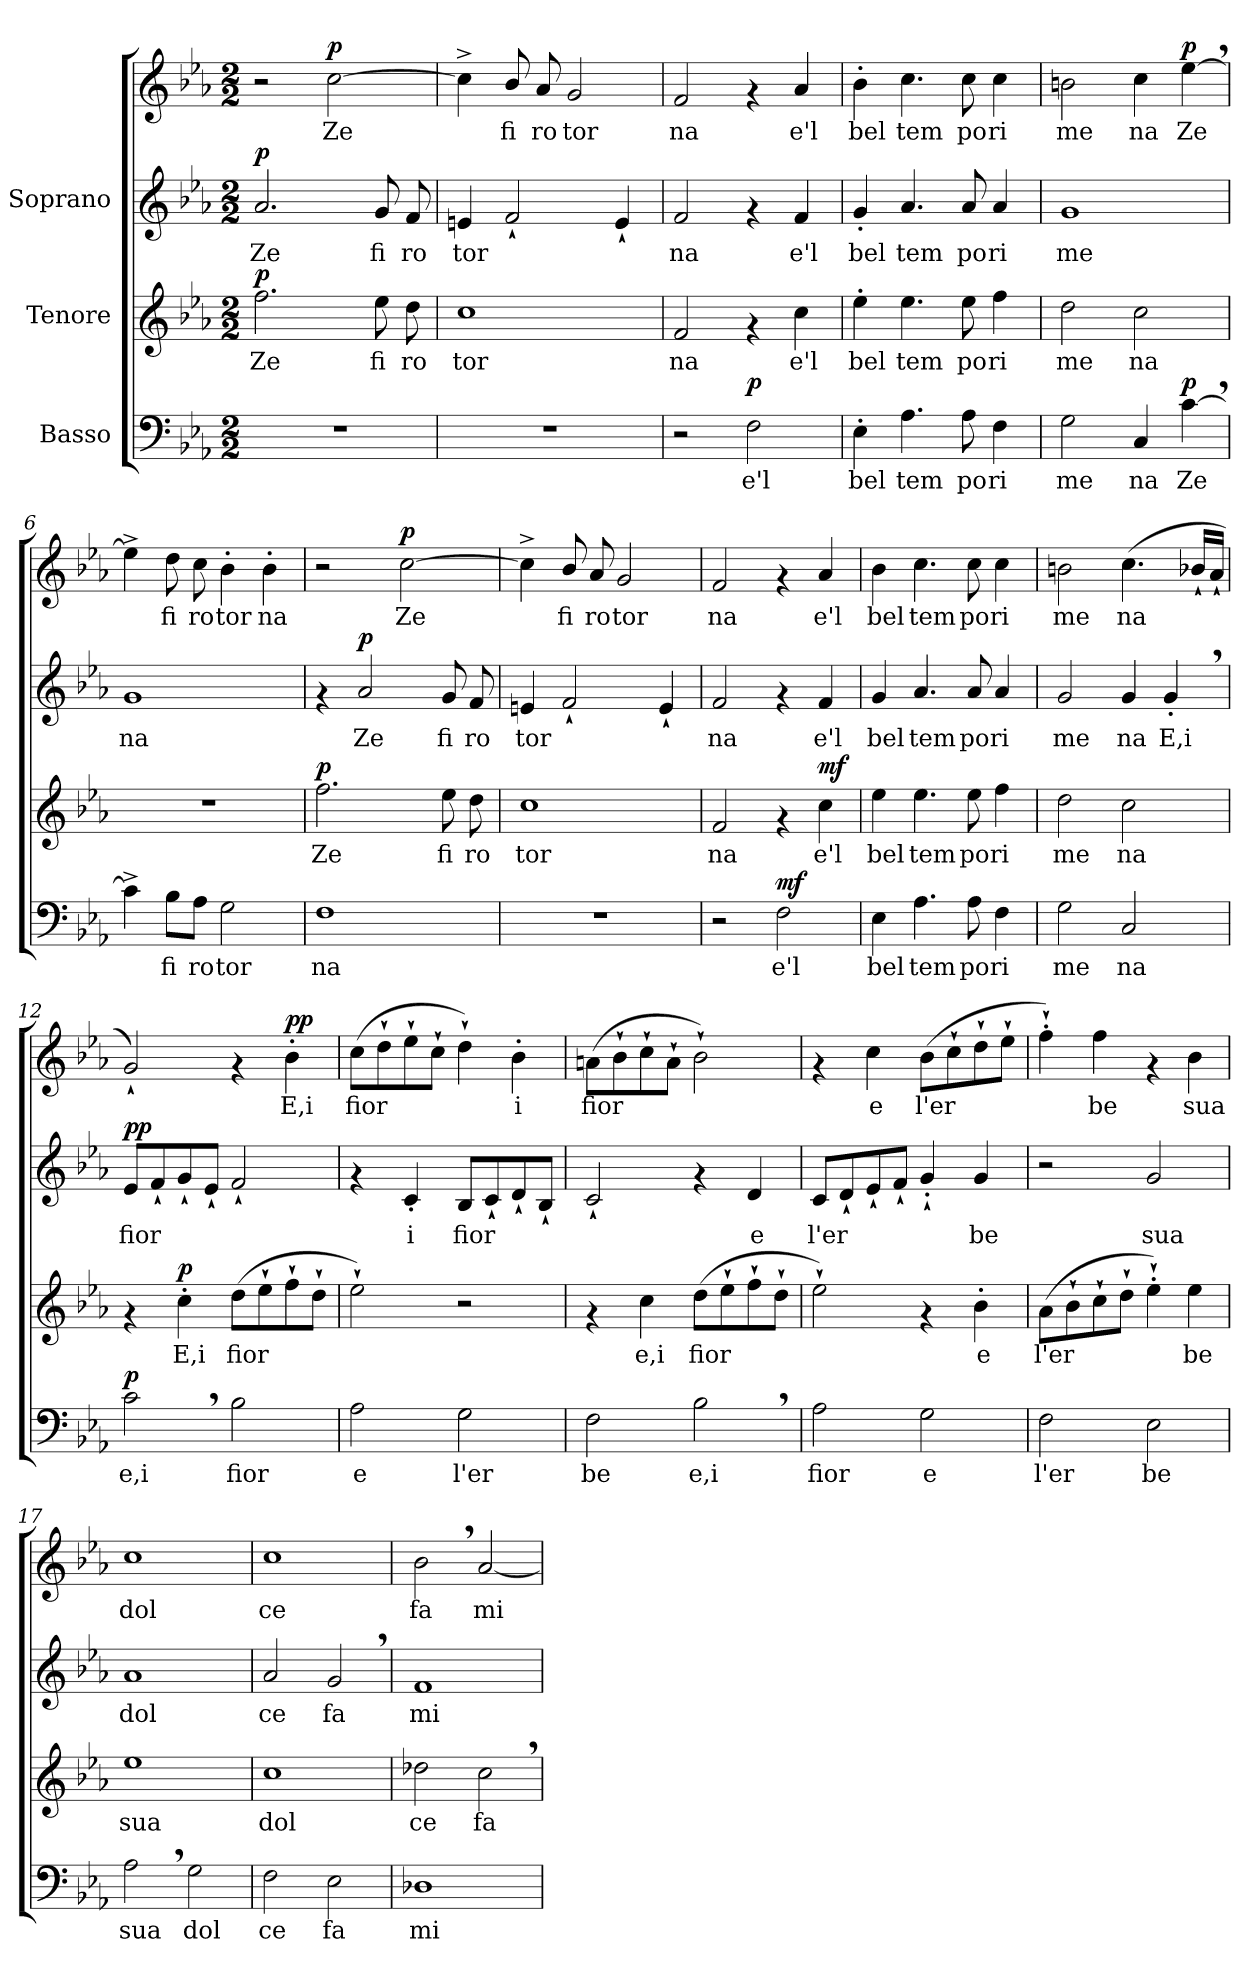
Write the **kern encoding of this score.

**kern	**text	**dynam	**kern	**text	**dynam	**kern	**text	**kern	**text	**dynam
*part3	*part3	*part3	*part2	*part2	*part2	*part1	*part1	*part1	*part1	*part1
*staff4	*staff4	*staff4	*staff3	*staff3	*staff3	*staff2	*staff2	*staff1	*staff1	*staff1/2
*I"Basso	*	*	*I"Tenore	*	*	*I"Soprano	*	*	*	*
!!LO:PB:g=z
*stria5	*	*	*stria5	*	*	*stria5	*	*stria5	*	*
*clefF4	*	*	*clefG2	*	*	*clefG2	*	*clefG2	*	*
*k[b-e-a-]	*	*	*k[b-e-a-]	*	*	*k[b-e-a-]	*	*k[b-e-a-]	*	*
*E-:	*	*	*E-:	*	*	*E-:	*	*E-:	*	*
*M2/2	*	*	*M2/2	*	*	*M2/2	*	*M2/2	*	*
*MM150	*	*	*MM150	*	*	*MM150	*	*MM150	*	*
=1	=1	=1	=1	=1	=1	=1	=1	=1	=1	=1
!	!	!	!	!LO:LY:b:cj	!LO:DY:a	!	!LO:LY:b:cj	!	!	!LO:DY:a=2
1r	.	.	2.ff\	Ze	p	2.a-/	Ze	2r	.	p
!	!	!	!	!	!	!	!	!	!LO:LY:b:cj	!LO:DY:a
.	.	.	.	.	.	.	.	[>2cc\	Ze	p
!	!	!	!	!LO:LY:b:cj	!	!	!LO:LY:b:cj	!	!	!
.	.	.	8ee-\	fi	.	8g/	fi	.	.	.
!	!	!	!	!LO:LY:b:cj	!	!	!LO:LY:b:cj	!	!	!
.	.	.	8dd\	ro	.	8f/	ro	.	.	.
=2	=2	=2	=2	=2	=2	=2	=2	=2	=2	=2
!	!	!	!	!LO:LY:b:cj	!	!	!LO:LY:b:cj	!	!LO:LY:b:cj	!
1r	.	.	1cc	tor	.	4en/	tor	4cc^>\]	.	.
!	!	!	!	!	!	!	!LO:LY:b:cj	!	!LO:LY:b:cj	!
.	.	.	.	.	.	2f`</	.	8b-/	fi	.
!	!	!	!	!	!	!	!	!	!LO:LY:b:cj	!
.	.	.	.	.	.	.	.	8a-/	ro	.
!	!	!	!	!	!	!	!	!	!LO:LY:b:cj	!
.	.	.	.	.	.	.	.	2g/	tor	.
!	!	!	!	!	!	!	!LO:LY:b:cj	!	!	!
.	.	.	.	.	.	4e`</	.	.	.	.
=3	=3	=3	=3	=3	=3	=3	=3	=3	=3	=3
!	!	!	!	!LO:LY:b:cj	!	!	!LO:LY:b:cj	!	!LO:LY:b:cj	!
2r	.	.	2f/	na	.	2f/	na	2f/	na	.
!	!LO:LY:b:cj	!LO:DY:a	!	!	!	!	!	!	!	!
2F\	e'l	p	4rf	.	.	4rf	.	4rf	.	.
!	!	!	!	!LO:LY:b:cj	!	!	!LO:LY:b:cj	!	!LO:LY:b:cj	!
.	.	.	4cc\	e'l	.	4f/	e'l	4a-/	e'l	.
=4	=4	=4	=4	=4	=4	=4	=4	=4	=4	=4
!	!LO:LY:b:cj	!	!	!LO:LY:b:cj	!	!	!LO:LY:b:cj	!	!LO:LY:b:cj	!
4E-'>\	bel	.	4ee-'>\	bel	.	4g'</	bel	4b-'>\	bel	.
!	!LO:LY:b:cj	!	!	!LO:LY:b:cj	!	!	!LO:LY:b:cj	!	!LO:LY:b:cj	!
4.A-\	tem	.	4.ee-\	tem	.	4.a-/	tem	4.cc\	tem	.
!	!LO:LY:b:cj	!	!	!LO:LY:b:cj	!	!	!LO:LY:b:cj	!	!LO:LY:b:cj	!
8A-\	po	.	8ee-\	po	.	8a-/	po	8cc\	po	.
!	!LO:LY:b:cj	!	!	!LO:LY:b:cj	!	!	!LO:LY:b:cj	!	!LO:LY:b:cj	!
4F\	ri	.	4ff\	ri	.	4a-/	ri	4cc\	ri	.
=5	=5	=5	=5	=5	=5	=5	=5	=5	=5	=5
!	!LO:LY:b:cj	!	!	!LO:LY:b:cj	!	!	!LO:LY:b:cj	!	!LO:LY:b:cj	!
2G\	me	.	2dd\	me	.	1g	me	2bn\	me	.
!	!LO:LY:b:cj	!	!	!LO:LY:b:cj	!	!	!	!	!LO:LY:b:cj	!
4C/	na	.	2cc\	na	.	.	.	4cc\	na	.
!	!LO:LY:b:cj	!LO:DY:a	!	!	!	!	!	!	!LO:LY:b:cj	!LO:DY:a
[>4c,>\	Ze	p	.	.	.	.	.	[>4ee-,>\	Ze	p
=6	=6	=6	=6	=6	=6	=6	=6	=6	=6	=6
!	!LO:LY:b:cj	!	!	!	!	!	!LO:LY:b:cj	!	!LO:LY:b:cj	!
4c^>\]	.	.	1r	.	.	1g	na	4ee-^>\]	.	.
!	!LO:LY:b:cj	!	!	!	!	!	!	!	!LO:LY:b:cj	!
8B-\L	fi	.	.	.	.	.	.	8dd\	fi	.
!	!LO:LY:b:cj	!	!	!	!	!	!	!	!LO:LY:b:cj	!
8A-\J	ro	.	.	.	.	.	.	8cc\	ro	.
!	!LO:LY:b:cj	!	!	!	!	!	!	!	!LO:LY:b:cj	!
2G\	tor	.	.	.	.	.	.	4b-'>\	tor	.
!	!	!	!	!	!	!	!	!	!LO:LY:b:cj	!
.	.	.	.	.	.	.	.	4b-'>\	na	.
!!LO:LB:g=z
=7	=7	=7	=7	=7	=7	=7	=7	=7	=7	=7
!	!LO:LY:b:cj	!	!	!LO:LY:b:cj	!LO:DY:a	!	!	!	!	!
1F	na	.	2.ff\	Ze	p	4rf	.	2r	.	.
!	!	!	!	!	!	!	!LO:LY:b:cj	!	!	!LO:DY:a=2
.	.	.	.	.	.	2a-/	Ze	.	.	p
!	!	!	!	!	!	!	!	!	!LO:LY:b:cj	!LO:DY:a
.	.	.	.	.	.	.	.	[>2cc\	Ze	p
!	!	!	!	!LO:LY:b:cj	!	!	!LO:LY:b:cj	!	!	!
.	.	.	8ee-\	fi	.	8g/	fi	.	.	.
!	!	!	!	!LO:LY:b:cj	!	!	!LO:LY:b:cj	!	!	!
.	.	.	8dd\	ro	.	8f/	ro	.	.	.
=8	=8	=8	=8	=8	=8	=8	=8	=8	=8	=8
!	!	!	!	!LO:LY:b:cj	!	!	!LO:LY:b:cj	!	!LO:LY:b:cj	!
1r	.	.	1cc	tor	.	4en/	tor	4cc^>\]	.	.
!	!	!	!	!	!	!	!LO:LY:b:cj	!	!LO:LY:b:cj	!
.	.	.	.	.	.	2f`</	.	8b-/	fi	.
!	!	!	!	!	!	!	!	!	!LO:LY:b:cj	!
.	.	.	.	.	.	.	.	8a-/	ro	.
!	!	!	!	!	!	!	!	!	!LO:LY:b:cj	!
.	.	.	.	.	.	.	.	2g/	tor	.
!	!	!	!	!	!	!	!LO:LY:b:cj	!	!	!
.	.	.	.	.	.	4e`</	.	.	.	.
=9	=9	=9	=9	=9	=9	=9	=9	=9	=9	=9
!	!	!	!	!LO:LY:b:cj	!	!	!LO:LY:b:cj	!	!LO:LY:b:cj	!
2r	.	.	2f/	na	.	2f/	na	2f/	na	.
!	!LO:LY:b:cj	!LO:DY:a	!	!	!	!	!	!	!	!
2F\	e'l	mf	4rf	.	.	4rf	.	4rf	.	.
!	!	!	!	!LO:LY:b:cj	!LO:DY:a	!	!LO:LY:b:cj	!	!LO:LY:b:cj	!LO:DY:a=2
!	!	!	!	!	!	!	!	!	!	!LO:DY:n=1:a
.	.	.	4cc\	e'l	mf	4f/	e'l	4a-/	e'l	mf mf
=10	=10	=10	=10	=10	=10	=10	=10	=10	=10	=10
!	!LO:LY:b:cj	!	!	!LO:LY:b:cj	!	!	!LO:LY:b:cj	!	!LO:LY:b:cj	!
4E-\	bel	.	4ee-\	bel	.	4g/	bel	4b-\	bel	.
!	!LO:LY:b:cj	!	!	!LO:LY:b:cj	!	!	!LO:LY:b:cj	!	!LO:LY:b:cj	!
4.A-\	tem	.	4.ee-\	tem	.	4.a-/	tem	4.cc\	tem	.
!	!LO:LY:b:cj	!	!	!LO:LY:b:cj	!	!	!LO:LY:b:cj	!	!LO:LY:b:cj	!
8A-\	po	.	8ee-\	po	.	8a-/	po	8cc\	po	.
!	!LO:LY:b:cj	!	!	!LO:LY:b:cj	!	!	!LO:LY:b:cj	!	!LO:LY:b:cj	!
4F\	ri	.	4ff\	ri	.	4a-/	ri	4cc\	ri	.
=11	=11	=11	=11	=11	=11	=11	=11	=11	=11	=11
!	!LO:LY:b:cj	!	!	!LO:LY:b:cj	!	!	!LO:LY:b:cj	!	!LO:LY:b:cj	!
2G\	me	.	2dd\	me	.	2g/	me	2bn\	me	.
!	!LO:LY:b:cj	!	!	!LO:LY:b:cj	!	!	!LO:LY:b:cj	!	!LO:LY:b:cj	!
2C/	na	.	2cc\	na	.	4g/	na	(>4.cc\	na	.
!	!	!	!	!	!	!	!LO:LY:b:cj	!	!	!
.	.	.	.	.	.	4g'>,</	E,i	.	.	.
!	!	!	!	!	!	!	!	!	!LO:LY:b:cj	!
.	.	.	.	.	.	.	.	16b-X`</L	.	.
!	!	!	!	!	!	!	!	!	!LO:LY:b:cj	!
.	.	.	.	.	.	.	.	16a-`</J	.	.
=12	=12	=12	=12	=12	=12	=12	=12	=12	=12	=12
!	!LO:LY:b:cj	!LO:DY:a	!	!	!	!	!LO:LY:b:cj	!	!LO:LY:b:cj	!LO:DY:a=2
2c,>\	e,i	p	4rf	.	.	8e-/L	fior	2g`</)	.	pp
!	!	!	!	!	!	!	!LO:LY:b:cj	!	!	!
.	.	.	.	.	.	8f`</	.	.	.	.
!	!	!	!	!LO:LY:b:cj	!LO:DY:a	!	!LO:LY:b:cj	!	!	!
.	.	.	4cc'>\	E,i	p	8g`</	.	.	.	.
!	!	!	!	!	!	!	!LO:LY:b:cj	!	!	!
.	.	.	.	.	.	8e-`</J	.	.	.	.
!	!LO:LY:b:cj	!	!	!LO:LY:b:cj	!	!	!LO:LY:b:cj	!	!	!
2B-\	fior	.	(>8dd\L	fior	.	2f`</	.	4rf	.	.
!	!	!	!	!LO:LY:b:cj	!	!	!	!	!	!
.	.	.	8ee-`>\	.	.	.	.	.	.	.
!	!	!	!	!LO:LY:b:cj	!	!	!	!	!LO:LY:b:cj	!LO:DY:a
.	.	.	8ff`>\	.	.	.	.	4b-'>\	E,i	pp
!	!	!	!	!LO:LY:b:cj	!	!	!	!	!	!
.	.	.	8dd`>\J	.	.	.	.	.	.	.
!!LO:LB:g=z
=13	=13	=13	=13	=13	=13	=13	=13	=13	=13	=13
!	!LO:LY:b:cj	!	!	!	!	!	!	!	!LO:LY:b:cj	!
2A-\	e	.	2ee-`>\)	.	.	4rf	.	(>8cc\L	fior	.
!	!	!	!	!	!	!	!	!	!LO:LY:b:cj	!
.	.	.	.	.	.	.	.	8dd`>\	.	.
!	!	!	!	!	!	!	!LO:LY:b:cj	!	!LO:LY:b:cj	!
.	.	.	.	.	.	4c'</	i	8ee-`>\	.	.
!	!	!	!	!	!	!	!	!	!LO:LY:b:cj	!
.	.	.	.	.	.	.	.	8cc`>\J	.	.
!	!LO:LY:b:cj	!	!	!	!	!	!LO:LY:b:cj	!	!LO:LY:b:cj	!
2G\	l'er	.	2r	.	.	8B-/L	fior	4dd`>\)	.	.
!	!	!	!	!	!	!	!LO:LY:b:cj	!	!	!
.	.	.	.	.	.	8c`</	.	.	.	.
!	!	!	!	!	!	!	!LO:LY:b:cj	!	!LO:LY:b:cj	!
.	.	.	.	.	.	8d`</	.	4b-'>\	i	.
!	!	!	!	!	!	!	!LO:LY:b:cj	!	!	!
.	.	.	.	.	.	8B-`</J	.	.	.	.
=14	=14	=14	=14	=14	=14	=14	=14	=14	=14	=14
!	!LO:LY:b:cj	!	!	!	!	!	!LO:LY:b:cj	!	!LO:LY:b:cj	!
2F\	be	.	4rf	.	.	2c`</	.	(>8an\L	fior	.
!	!	!	!	!	!	!	!	!	!LO:LY:b:cj	!
.	.	.	.	.	.	.	.	8b-`>\	.	.
!	!	!	!	!LO:LY:b:cj	!	!	!	!	!LO:LY:b:cj	!
.	.	.	4cc\	e,i	.	.	.	8cc`>\	.	.
!	!	!	!	!	!	!	!	!	!LO:LY:b:cj	!
.	.	.	.	.	.	.	.	8a`>\J	.	.
!	!LO:LY:b:cj	!	!	!LO:LY:b:cj	!	!	!	!	!LO:LY:b:cj	!
2B-,>\	e,i	.	(>8dd\L	fior	.	4rf	.	2b-`>\)	.	.
!	!	!	!	!LO:LY:b:cj	!	!	!	!	!	!
.	.	.	8ee-`>\	.	.	.	.	.	.	.
!	!	!	!	!LO:LY:b:cj	!	!	!LO:LY:b:cj	!	!	!
.	.	.	8ff`>\	.	.	4d/	e	.	.	.
!	!	!	!	!LO:LY:b:cj	!	!	!	!	!	!
.	.	.	8dd`>\J	.	.	.	.	.	.	.
=15	=15	=15	=15	=15	=15	=15	=15	=15	=15	=15
!	!LO:LY:b:cj	!	!	!LO:LY:b:cj	!	!	!LO:LY:b:cj	!	!	!
2A-\	fior	.	2ee-`>\)	.	.	8c/L	l'er	4rf	.	.
!	!	!	!	!	!	!	!LO:LY:b:cj	!	!	!
.	.	.	.	.	.	8d`</	.	.	.	.
!	!	!	!	!	!	!	!LO:LY:b:cj	!	!LO:LY:b:cj	!
.	.	.	.	.	.	8e-`</	.	4cc\	e	.
!	!	!	!	!	!	!	!LO:LY:b:cj	!	!	!
.	.	.	.	.	.	8f`</J	.	.	.	.
!	!LO:LY:b:cj	!	!	!	!	!	!LO:LY:b:cj	!	!LO:LY:b:cj	!
2G\	e	.	4rf	.	.	4g'>`</	.	(>8b-\L	l'er	.
!	!	!	!	!	!	!	!	!	!LO:LY:b:cj	!
.	.	.	.	.	.	.	.	8cc`>\	.	.
!	!	!	!	!LO:LY:b:cj	!	!	!LO:LY:b:cj	!	!LO:LY:b:cj	!
.	.	.	4b-'>\	e	.	4g/	be	8dd`>\	.	.
!	!	!	!	!	!	!	!	!	!LO:LY:b:cj	!
.	.	.	.	.	.	.	.	8ee-`>\J	.	.
=16	=16	=16	=16	=16	=16	=16	=16	=16	=16	=16
!	!LO:LY:b:cj	!	!	!LO:LY:b:cj	!	!	!	!	!LO:LY:b:cj	!
2F\	l'er	.	(>8a-\L	l'er	.	2r	.	4ff'>`>\)	.	.
!	!	!	!	!LO:LY:b:cj	!	!	!	!	!	!
.	.	.	8b-`>\	.	.	.	.	.	.	.
!	!	!	!	!LO:LY:b:cj	!	!	!	!	!LO:LY:b:cj	!
.	.	.	8cc`>\	.	.	.	.	4ff\	be	.
!	!	!	!	!LO:LY:b:cj	!	!	!	!	!	!
.	.	.	8dd`>\J	.	.	.	.	.	.	.
!	!LO:LY:b:cj	!	!	!LO:LY:b:cj	!	!	!LO:LY:b:cj	!	!	!
2E-\	be	.	4ee-'>`>\)	.	.	2g/	sua	4rf	.	.
!	!	!	!	!LO:LY:b:cj	!	!	!	!	!LO:LY:b:cj	!
.	.	.	4ee-\	be	.	.	.	4b-\	sua	.
=17	=17	=17	=17	=17	=17	=17	=17	=17	=17	=17
!	!LO:LY:b:cj	!	!	!LO:LY:b:cj	!	!	!LO:LY:b:cj	!	!LO:LY:b:cj	!
2A-,>\	sua	.	1ee-	sua	.	1a-	dol	1cc	dol	.
!	!LO:LY:b:cj	!	!	!	!	!	!	!	!	!
2G\	dol	.	.	.	.	.	.	.	.	.
=18	=18	=18	=18	=18	=18	=18	=18	=18	=18	=18
!	!LO:LY:b:cj	!	!	!LO:LY:b:cj	!	!	!LO:LY:b:cj	!	!LO:LY:b:cj	!
2F\	ce	.	1cc	dol	.	2a-/	ce	1cc	ce	.
!	!LO:LY:b:cj	!	!	!	!	!	!LO:LY:b:cj	!	!	!
2E-\	fa	.	.	.	.	2g,</	fa	.	.	.
!!LO:PB:g=z
=19	=19	=19	=19	=19	=19	=19	=19	=19	=19	=19
!	!LO:LY:b:cj	!	!	!LO:LY:b:cj	!	!	!LO:LY:b:cj	!	!LO:LY:b:cj	!
1D-X	mi	.	2dd-X\	ce	.	1f	mi	2b-,>\	fa	.
!	!	!	!	!LO:LY:b:cj	!	!	!	!	!LO:LY:b:cj	!
.	.	.	2cc,>\	fa	.	.	.	[<2a-/	mi	.
=	=	=	=	=	=	=	=	=	=	=
*-	*-	*-	*-	*-	*-	*-	*-	*-	*-	*-
